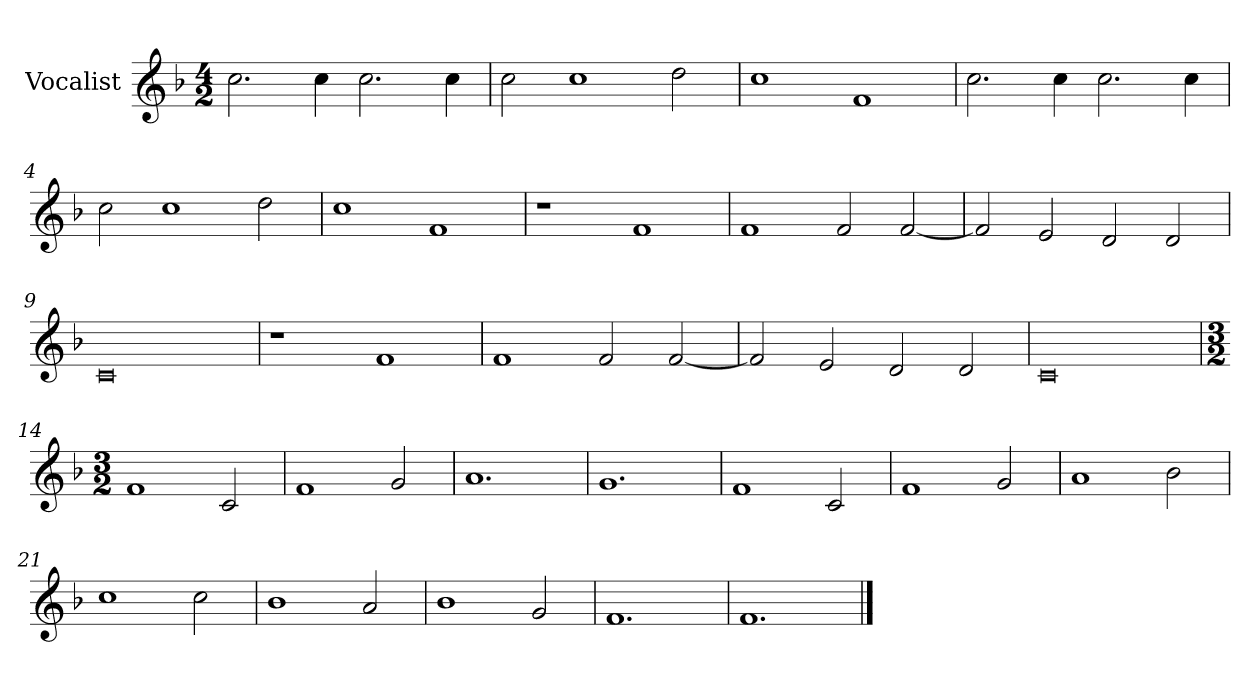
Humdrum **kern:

**kern
*part1
*staff1
*I"Vocalist
*k[b-]
*F:
*M4/2
=
2.cc
4cc
2.cc
4cc
=1
2cc
1cc
2dd
=2
1cc
1f
=3
2.cc
4cc
2.cc
4cc
=4
2cc
1cc
2dd
=5
1cc
1f
=6
1r
1f
=7
1f
2f
[2f
=8
2f]
2e
2d
2d
=9
0c
=10
1r
1f
=11
1f
2f
[2f
=12
2f]
2e
2d
2d
=13
0c
=14
*M3/2
1f
2c
=15
1f
2g
=16
1.a
=17
1.g
=18
1f
2c
=19
1f
2g
=20
1a
2b-
=21
1cc
2cc
=22
1b-
2a
=23
1b-
2g
=24
1.f
=25
1.f
==
*-
